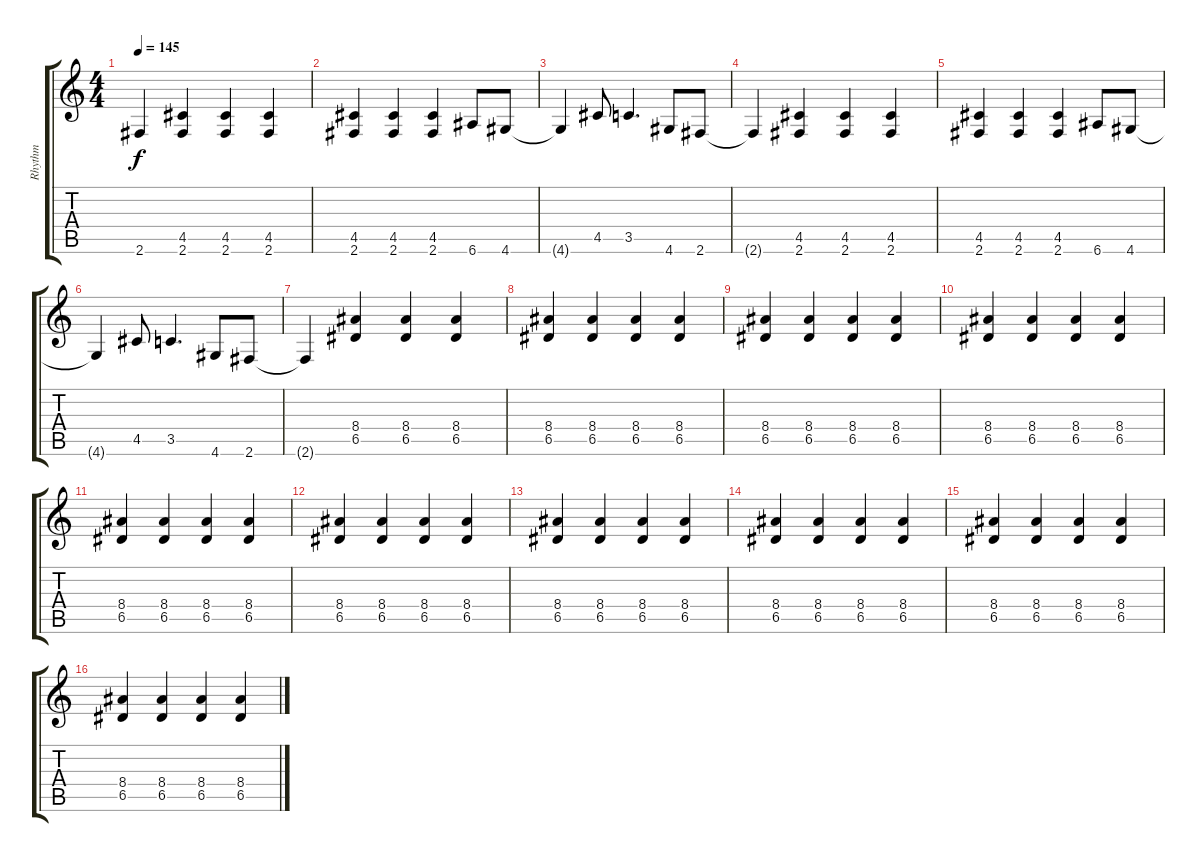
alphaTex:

\track ("Rhythm" "Rhythm") {instrument distortionguitar}
\staff {score tabs}
\tuning (E4 B3 G3 D3 A2 E2) {hide}
\ts (4 4)
\tempo 145
\clef g2
\ks c
2.6{t}.4{dy f} (4.5 2.6).4 (4.5 2.6).4 (4.5 2.6).4 |
(4.5 2.6).4 (4.5 2.6).4 (4.5 2.6).4 6.6.8 4.6.8 |
4.6{t}.4 4.5.8 3.5.4{d} 4.6.8 2.6.8 |
2.6{t}.4 (4.5 2.6).4 (4.5 2.6).4 (4.5 2.6).4 |
(4.5 2.6).4 (4.5 2.6).4 (4.5 2.6).4 6.6.8 4.6.8 |
4.6{t}.4 4.5.8 3.5.4{d} 4.6.8 2.6.8 |
2.6{t}.4 (8.4 6.5).4 (8.4 6.5).4 (8.4 6.5).4 |
(8.4 6.5).4 (8.4 6.5).4 (8.4 6.5).4 (8.4 6.5).4 |
(8.4 6.5).4 (8.4 6.5).4 (8.4 6.5).4 (8.4 6.5).4 |
(8.4 6.5).4 (8.4 6.5).4 (8.4 6.5).4 (8.4 6.5).4 |
(8.4 6.5).4 (8.4 6.5).4 (8.4 6.5).4 (8.4 6.5).4 |
(8.4 6.5).4 (8.4 6.5).4 (8.4 6.5).4 (8.4 6.5).4 |
(8.4 6.5).4 (8.4 6.5).4 (8.4 6.5).4 (8.4 6.5).4 |
(8.4 6.5).4 (8.4 6.5).4 (8.4 6.5).4 (8.4 6.5).4 |
(8.4 6.5).4 (8.4 6.5).4 (8.4 6.5).4 (8.4 6.5).4 |
(8.4 6.5).4 (8.4 6.5).4 (8.4 6.5).4 (8.4 6.5).4
